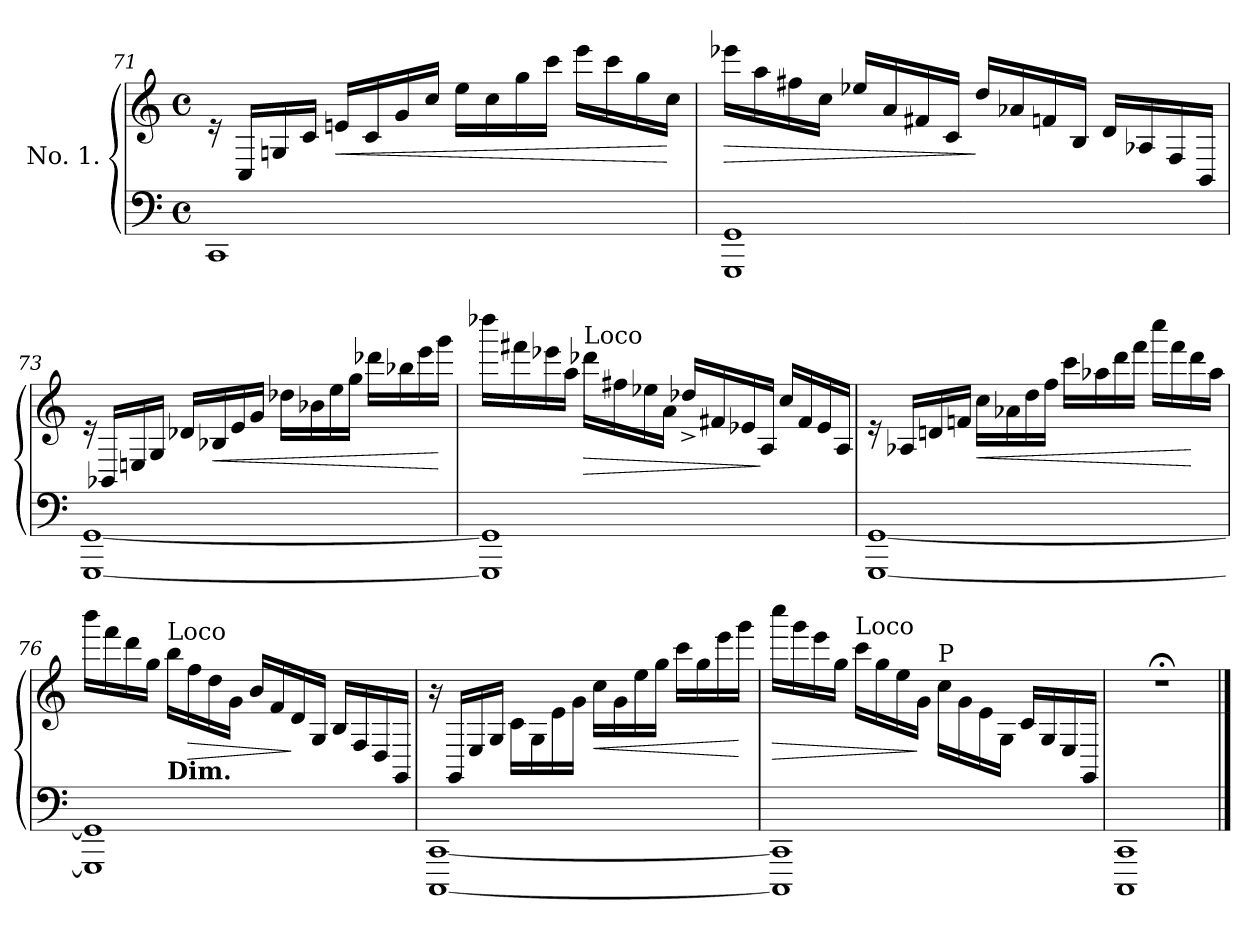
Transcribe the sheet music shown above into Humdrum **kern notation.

**kern	**kern	**dynam
*part1	*part1	*part1
*staff2	*staff1	*staff1/2
*I"No. 1.	*	*
*clefF4	*clefG2	*
*k[]	*k[]	*
*M4/4	*M4/4	*
*met(c)	*met(c)	*
=71	=71	=71
*^	*	*
1ryy	1CC	16re	.
.	.	16C/LL	.
.	.	16Gn/	.
.	.	16c/JJ	.
!	!	!	!LO:HP:b
.	.	16en/LL	<
.	.	16c/	.
.	.	16g/	.
.	.	16cc/JJ	.
.	.	16ee\LL	.
.	.	16cc\	.
.	.	16gg\	.
.	.	16ccc\JJ	.
.	.	16eee\LL	.
.	.	16ccc\	.
.	.	16gg\	.
.	.	16cc\JJ	[
!!LO:LB:g=z
=72	=72	=72	=72
!	!	!	!LO:HP:b
1ryy	1GGG 1GG	16eee-X\LL	>
.	.	16aa\	.
.	.	16ff#X\	.
.	.	16cc\JJ	.
.	.	16ee-X/LL	.
.	.	16a/	.
.	.	16f#X/	.
.	.	16c/JJ	.
.	.	16dd/LL	]
.	.	16a-X/	.
.	.	16fn/	.
.	.	16B/JJ	.
.	.	16d/LL	.
.	.	16A-X/	.
.	.	16F/	.
.	.	16BB/JJ	.
=73	=73	=73	=73
1ryy	[1GGG [1GG	16re	.
.	.	16BB-X/LL	.
.	.	16En/	.
.	.	16G/JJ	.
.	.	16d-X/LL	.
!	!	!	!LO:HP:b
.	.	16B-X/	<
.	.	16e/	.
.	.	16g/JJ	.
.	.	16dd-X\LL	.
.	.	16b-X\	.
.	.	16ee\	.
.	.	16gg\JJ	.
.	.	16ddd-X\LL	.
.	.	16bb-X\	.
.	.	16eee\	.
.	.	16ggg\JJ	[
!!LO:LB:g=z
=74	=74	=74	=74
1ryy	1GGG] 1GG]	16dddd-X\LL	.
.	.	16fff#X\	.
.	.	16eee-X\	.
.	.	16aa\JJ	.
!	!	!LO:TX:a:t=Loco	!
!	!	!	!LO:HP:b
.	.	16ddd-X\LL	>
.	.	16ff#X\	.
.	.	16ee-X\	.
.	.	16a\JJ	.
.	.	16dd-X^/LL	.
.	.	16f#X/	.
.	.	16e-X/	.
.	.	16A/JJ	]
.	.	16cc/LL	.
.	.	16f#/	.
.	.	16e-/	.
.	.	16A/JJ	.
=75	=75	=75	=75
1ryy	[1GGG [1GG	16re	.
.	.	16A-X/LL	.
.	.	16dn/	.
.	.	16fn/JJ	.
!	!	!	!LO:HP:b
.	.	16cc\LL	<
.	.	16a-X\	.
.	.	16dd\	.
.	.	16ff\JJ	.
.	.	16ccc\LL	.
.	.	16aa-X\	.
.	.	16ddd\	.
.	.	16fff\JJ	.
.	.	16cccc\LL	.
.	.	16fff\	.
.	.	16ddd\	[
.	.	16aa-\JJ	.
!!LO:LB:g=z
=76	=76	=76	=76
1ryy	1GGG] 1GG]	16bbb\LL	.
.	.	16fff\	.
.	.	16ddd\	.
.	.	16gg\JJ	.
!	!	!LO:TX:b:B:t=Dim.	!
!	!	!LO:TX:a:t=Loco	!
.	.	16bb\LL	.
!	!	!	!LO:HP:b
.	.	16ff\	>
.	.	16dd\	.
.	.	16g\JJ	.
.	.	16b/LL	.
.	.	16f/	.
.	.	16d/	]
.	.	16G/JJ	.
.	.	16B/LL	.
.	.	16F/	.
.	.	16D/	.
.	.	16GG/JJ	.
=77	=77	=77	=77
1ryy	[1CCC [1CC	16r	.
.	.	16GG/LL	.
.	.	16E/	.
.	.	16G/JJ	.
.	.	16c\LL	.
.	.	16G\	.
.	.	16e\	.
.	.	16g\JJ	.
!	!	!	!LO:HP:b
.	.	16cc\LL	<
.	.	16g\	.
.	.	16ee\	.
.	.	16gg\JJ	.
.	.	16ccc\LL	.
.	.	16gg\	.
.	.	16eee\	.
.	.	16ggg\JJ	[
!!LO:LB:g=z
=78	=78	=78	=78
!	!	!	!LO:HP:b
1ryy	1CCC] 1CC]	16cccc\LL	>
.	.	16ggg\	.
.	.	16eee\	.
.	.	16gg\JJ	.
!	!	!LO:TX:a:t=Loco	!
.	.	16ccc\LL	.
.	.	16gg\	.
.	.	16ee\	.
.	.	16g\JJ	]
!	!	!LO:TX:a:t=P	!
.	.	16cc\LL	.
.	.	16g\	.
.	.	16e\	.
.	.	16G\JJ	.
.	.	16c/LL	.
.	.	16G/	.
.	.	16E/	.
.	.	16GG/JJ	.
=79	=79	=79	=79
1ryy	1CCC 1CC	1r;dd	.
*v	*v	*	*
==	==	==
*-	*-	*-
